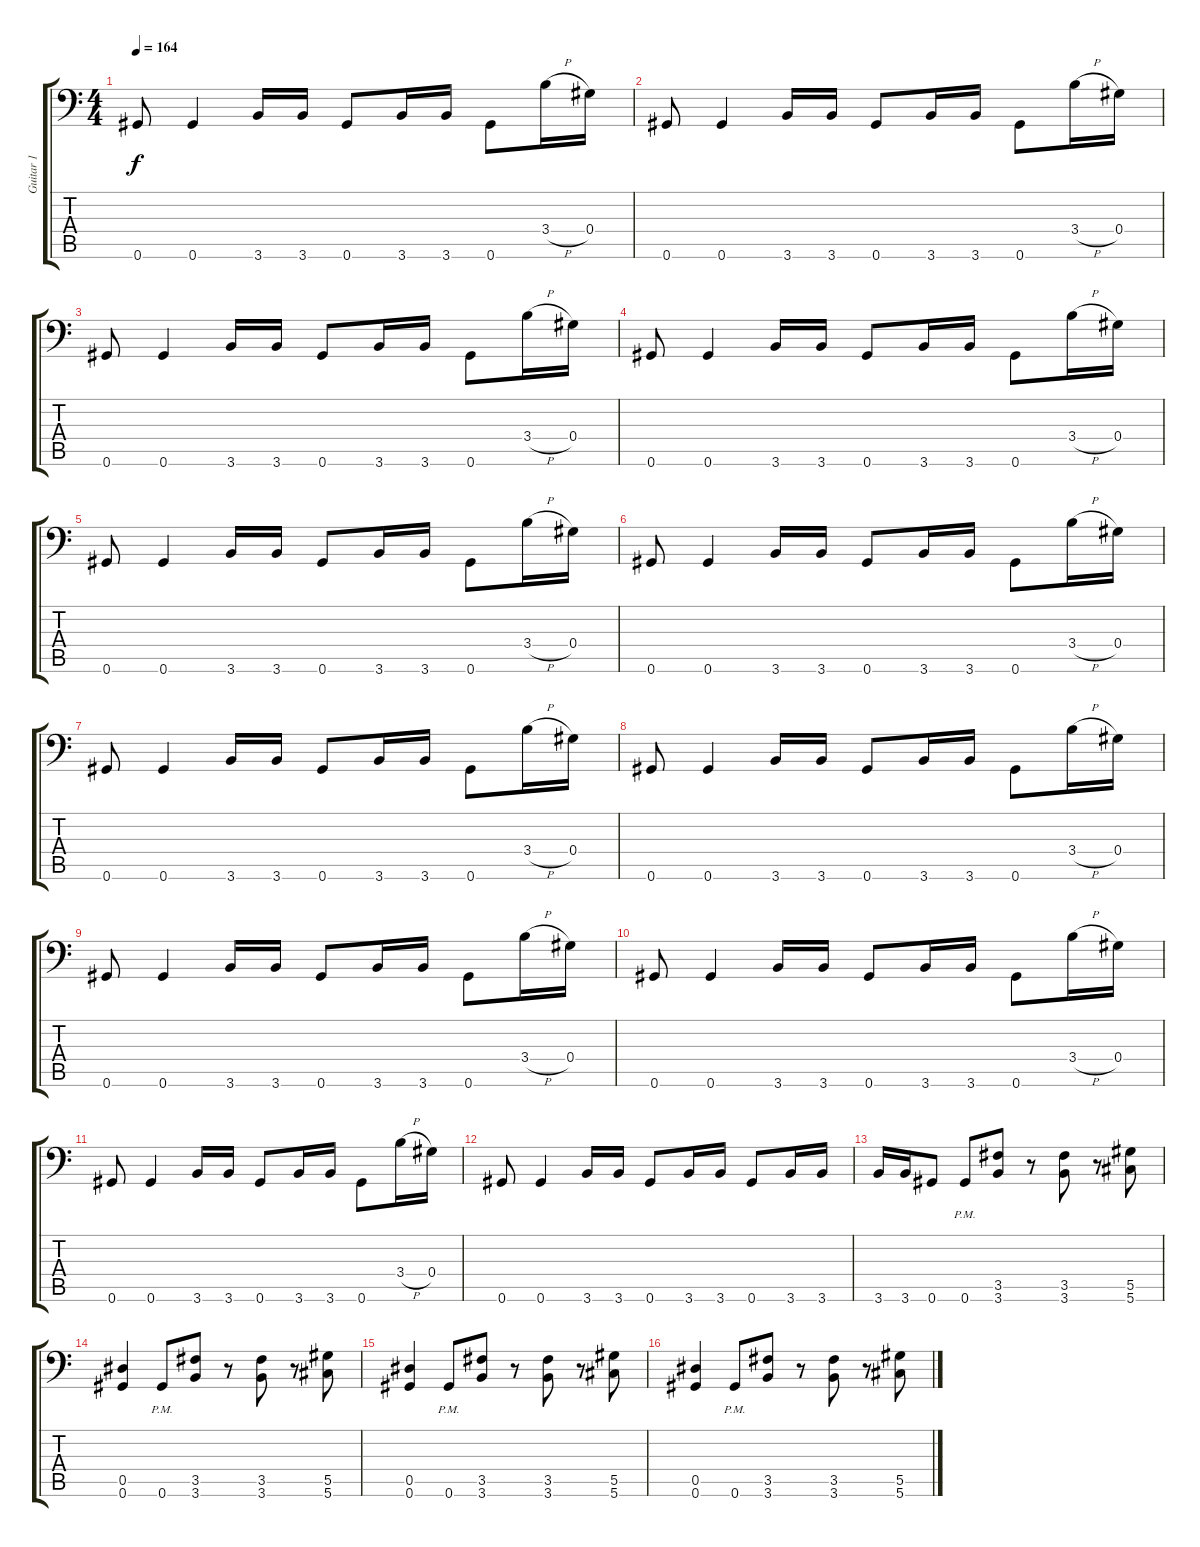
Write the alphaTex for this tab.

\track ("Guitar 1" "Guitar 1") {instrument distortionguitar}
\staff {score tabs}
\tuning (Bb3 F3 Db3 Ab2 Eb2 Ab1) {hide}
\ts (4 4)
\tempo 164
\clef f4
\ks c
0.6.8{dy f instrument distortionguitar} 0.6.4 3.6.16 3.6.16 0.6.8 3.6.16 3.6.16 0.6.8 3.4{h}.16 0.4.16 |
0.6.8 0.6.4 3.6.16 3.6.16 0.6.8 3.6.16 3.6.16 0.6.8 3.4{h}.16 0.4.16 |
0.6.8 0.6.4 3.6.16 3.6.16 0.6.8 3.6.16 3.6.16 0.6.8 3.4{h}.16 0.4.16 |
0.6.8 0.6.4 3.6.16 3.6.16 0.6.8 3.6.16 3.6.16 0.6.8 3.4{h}.16 0.4.16 |
0.6.8 0.6.4 3.6.16 3.6.16 0.6.8 3.6.16 3.6.16 0.6.8 3.4{h}.16 0.4.16 |
0.6.8 0.6.4 3.6.16 3.6.16 0.6.8 3.6.16 3.6.16 0.6.8 3.4{h}.16 0.4.16 |
0.6.8 0.6.4 3.6.16 3.6.16 0.6.8 3.6.16 3.6.16 0.6.8 3.4{h}.16 0.4.16 |
0.6.8 0.6.4 3.6.16 3.6.16 0.6.8 3.6.16 3.6.16 0.6.8 3.4{h}.16 0.4.16 |
0.6.8 0.6.4 3.6.16 3.6.16 0.6.8 3.6.16 3.6.16 0.6.8 3.4{h}.16 0.4.16 |
0.6.8 0.6.4 3.6.16 3.6.16 0.6.8 3.6.16 3.6.16 0.6.8 3.4{h}.16 0.4.16 |
0.6.8 0.6.4 3.6.16 3.6.16 0.6.8 3.6.16 3.6.16 0.6.8 3.4{h}.16 0.4.16 |
0.6.8 0.6.4 3.6.16 3.6.16 0.6.8 3.6.16 3.6.16 0.6.8 3.6.16 3.6.16 |
3.6.16 3.6.16 0.6.8 0.6{pm}.8 (3.5 3.6).8 r.8 (3.5 3.6).8 r.8 (5.5 5.6).8 |
(0.5 0.6).4 0.6{pm}.8 (3.5 3.6).8 r.8 (3.5 3.6).8 r.8 (5.5 5.6).8 |
(0.5 0.6).4 0.6{pm}.8 (3.5 3.6).8 r.8 (3.5 3.6).8 r.8 (5.5 5.6).8 |
(0.5 0.6).4 0.6{pm}.8 (3.5 3.6).8 r.8 (3.5 3.6).8 r.8 (5.5 5.6).8
